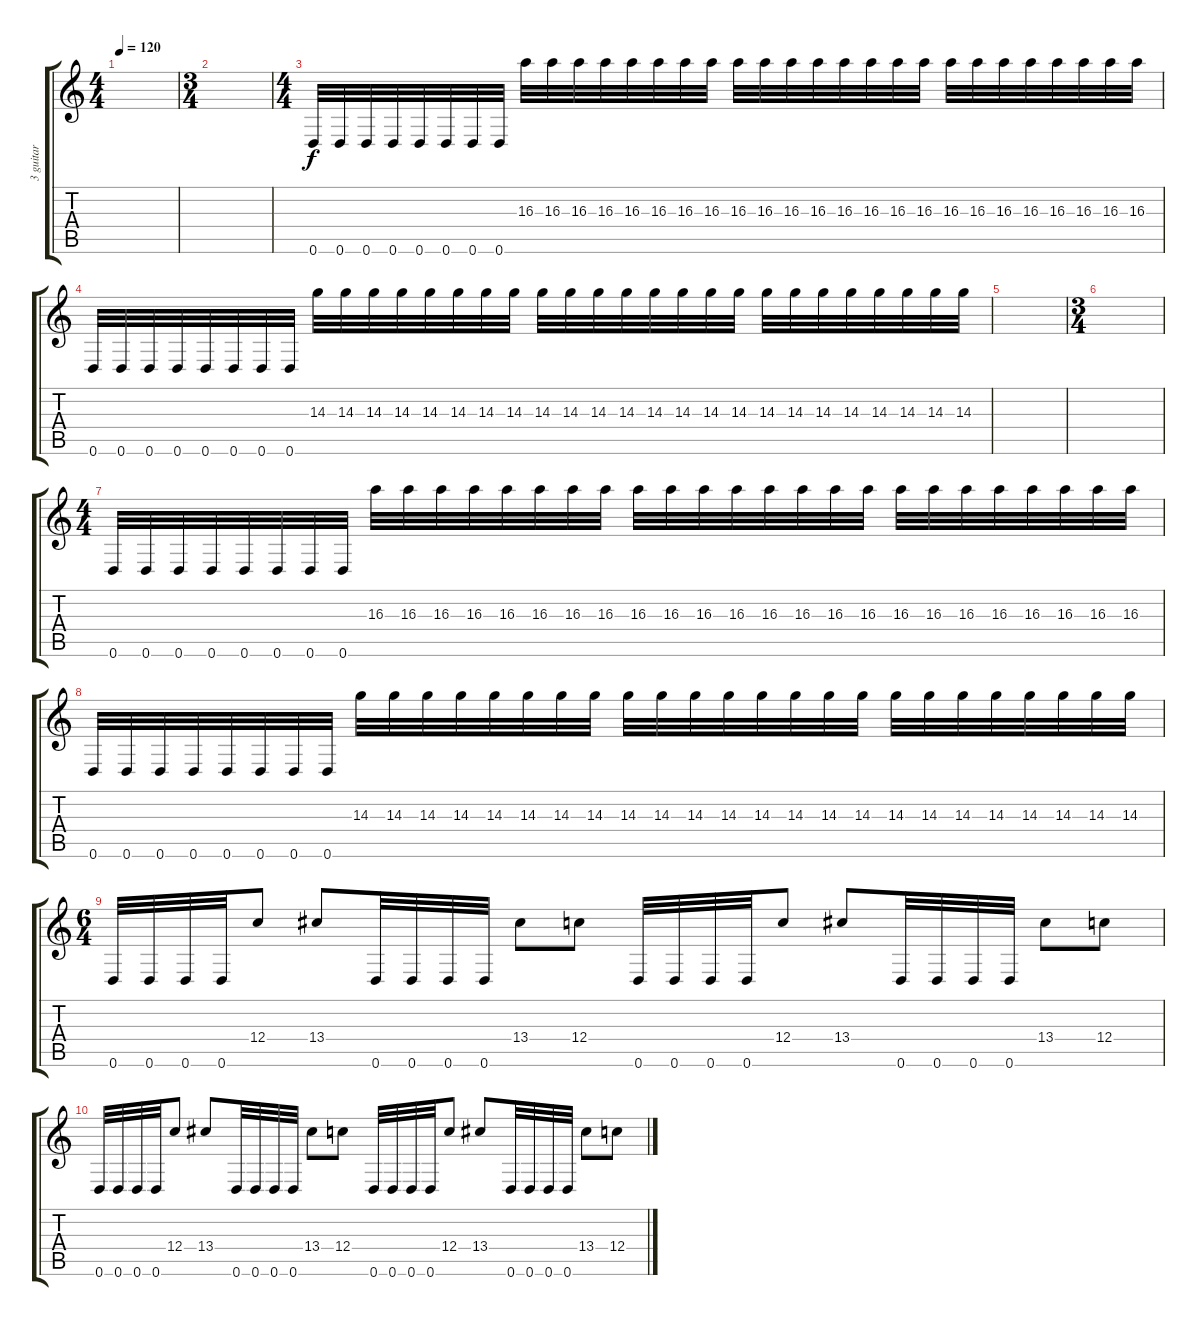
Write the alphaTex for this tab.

\track ("3 guitar" "3 guitar") {instrument distortionguitar}
\staff {score tabs}
\tuning (D4 A3 F3 C3 G2 D2) {hide}
\ts (4 4)
\tempo 120
\clef g2
\ks c
|
\ts (3 4)
|
\ts (4 4)
0.6.32 0.6.32 0.6.32 0.6.32 0.6.32 0.6.32 0.6.32 0.6.32 16.3.32 16.3.32 16.3.32 16.3.32 16.3.32 16.3.32 16.3.32 16.3.32 16.3.32 16.3.32 16.3.32 16.3.32 16.3.32 16.3.32 16.3.32 16.3.32 16.3.32 16.3.32 16.3.32 16.3.32 16.3.32 16.3.32 16.3.32 16.3.32 |
0.6.32 0.6.32 0.6.32 0.6.32 0.6.32 0.6.32 0.6.32 0.6.32 14.3.32 14.3.32 14.3.32 14.3.32 14.3.32 14.3.32 14.3.32 14.3.32 14.3.32 14.3.32 14.3.32 14.3.32 14.3.32 14.3.32 14.3.32 14.3.32 14.3.32 14.3.32 14.3.32 14.3.32 14.3.32 14.3.32 14.3.32 14.3.32 |
|
\ts (3 4)
|
\ts (4 4)
0.6.32 0.6.32 0.6.32 0.6.32 0.6.32 0.6.32 0.6.32 0.6.32 16.3.32 16.3.32 16.3.32 16.3.32 16.3.32 16.3.32 16.3.32 16.3.32 16.3.32 16.3.32 16.3.32 16.3.32 16.3.32 16.3.32 16.3.32 16.3.32 16.3.32 16.3.32 16.3.32 16.3.32 16.3.32 16.3.32 16.3.32 16.3.32 |
0.6.32 0.6.32 0.6.32 0.6.32 0.6.32 0.6.32 0.6.32 0.6.32 14.3.32 14.3.32 14.3.32 14.3.32 14.3.32 14.3.32 14.3.32 14.3.32 14.3.32 14.3.32 14.3.32 14.3.32 14.3.32 14.3.32 14.3.32 14.3.32 14.3.32 14.3.32 14.3.32 14.3.32 14.3.32 14.3.32 14.3.32 14.3.32 |
\ts (6 4)
0.6.32 0.6.32 0.6.32 0.6.32 12.4.8 13.4.8 0.6.32 0.6.32 0.6.32 0.6.32 13.4.8 12.4.8 0.6.32 0.6.32 0.6.32 0.6.32 12.4.8 13.4.8 0.6.32 0.6.32 0.6.32 0.6.32 13.4.8 12.4.8 |
0.6.32 0.6.32 0.6.32 0.6.32 12.4.8 13.4.8 0.6.32 0.6.32 0.6.32 0.6.32 13.4.8 12.4.8 0.6.32 0.6.32 0.6.32 0.6.32 12.4.8 13.4.8 0.6.32 0.6.32 0.6.32 0.6.32 13.4.8 12.4.8
